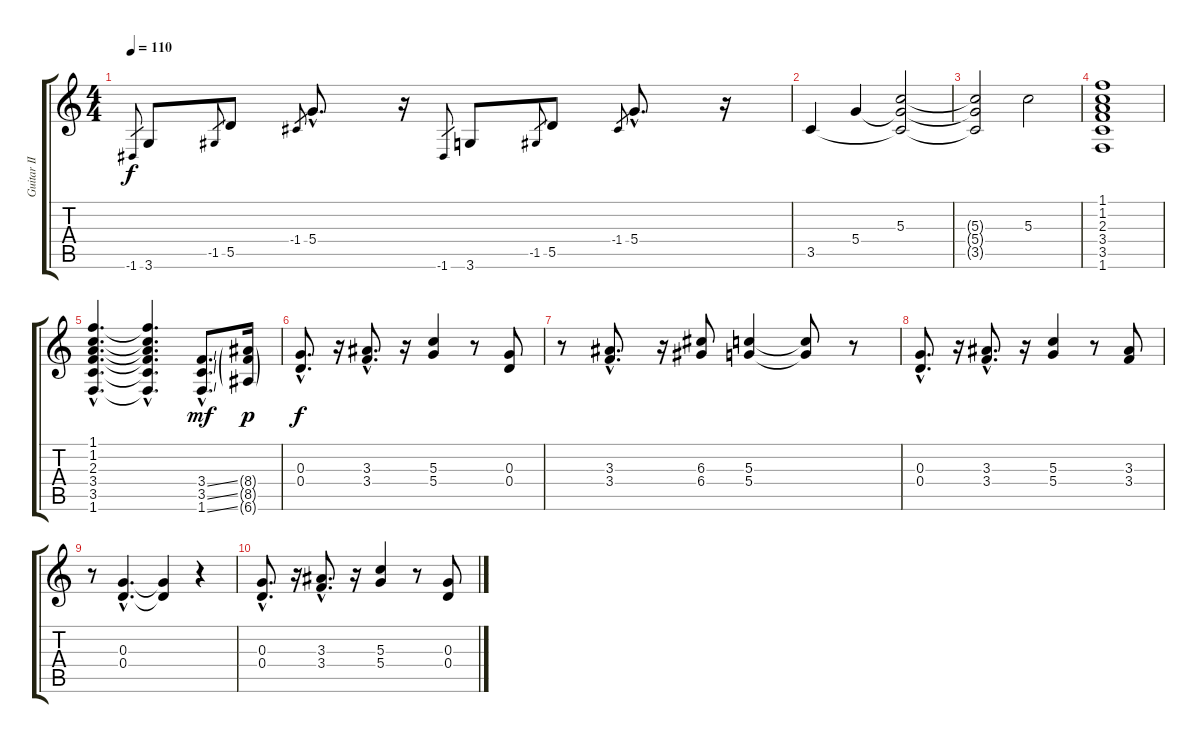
\track ("Guitar II" "Guitar II") {instrument overdrivenguitar}
\staff {score tabs}
\tuning (E4 B3 G3 D3 A2 E2) {hide}
\ts (4 4)
\tempo 110
\clef g2
\ks c
-1.6.8{gr dy f} 3.6.8 -1.5.8{gr} 5.5.8 -1.4.8{gr} 5.4{hac}.8{d} r.16 -1.6.8{gr} 3.6.8 -1.5.8{gr} 5.5.8 -1.4.8{gr} 5.4{hac}.8{d} r.16 |
3.5.4 5.4.4 (5.3 5.4{t} 3.5{t}).2 |
(5.3{t} 5.4{t} 3.5{t}).2 5.3.2 |
(1.1 1.2 2.3 3.4 3.5 1.6).1 |
(1.1{hac} 1.2{hac} 2.3{hac} 3.4{hac} 3.5{hac} 1.6{hac}).4{d} (1.1{hac t} 1.2{hac t} 2.3{hac t} 3.4{hac t} 3.5{hac t} 1.6{hac t}).4{d} (3.4{ss hac} 3.5{ss hac} 1.6{ss hac}).8{d dy mf} (8.4{g} 8.5{g} 6.6{g}).16{dy p} |
(0.3{hac} 0.4{hac}).8{d dy f volume 10} r.16 (3.3{hac} 3.4{hac}).8{d} r.16 (5.3 5.4).4 r.8 (0.3 0.4).8 |
r.8 (3.3{hac} 3.4{hac}).8{d} r.16 (6.3 6.4).8 (5.3 5.4).4 (5.3{t} 5.4{t}).8 r.8 |
(0.3{hac} 0.4{hac}).8{d} r.16 (3.3{hac} 3.4{hac}).8{d} r.16 (5.3 5.4).4 r.8 (3.3 3.4).8 |
r.8 (0.3{hac} 0.4{hac}).4{d} (0.3{t} 0.4{t}).4 r.4 |
(0.3{hac} 0.4{hac}).8{d} r.16 (3.3{hac} 3.4{hac}).8{d} r.16 (5.3 5.4).4 r.8 (0.3 0.4).8
